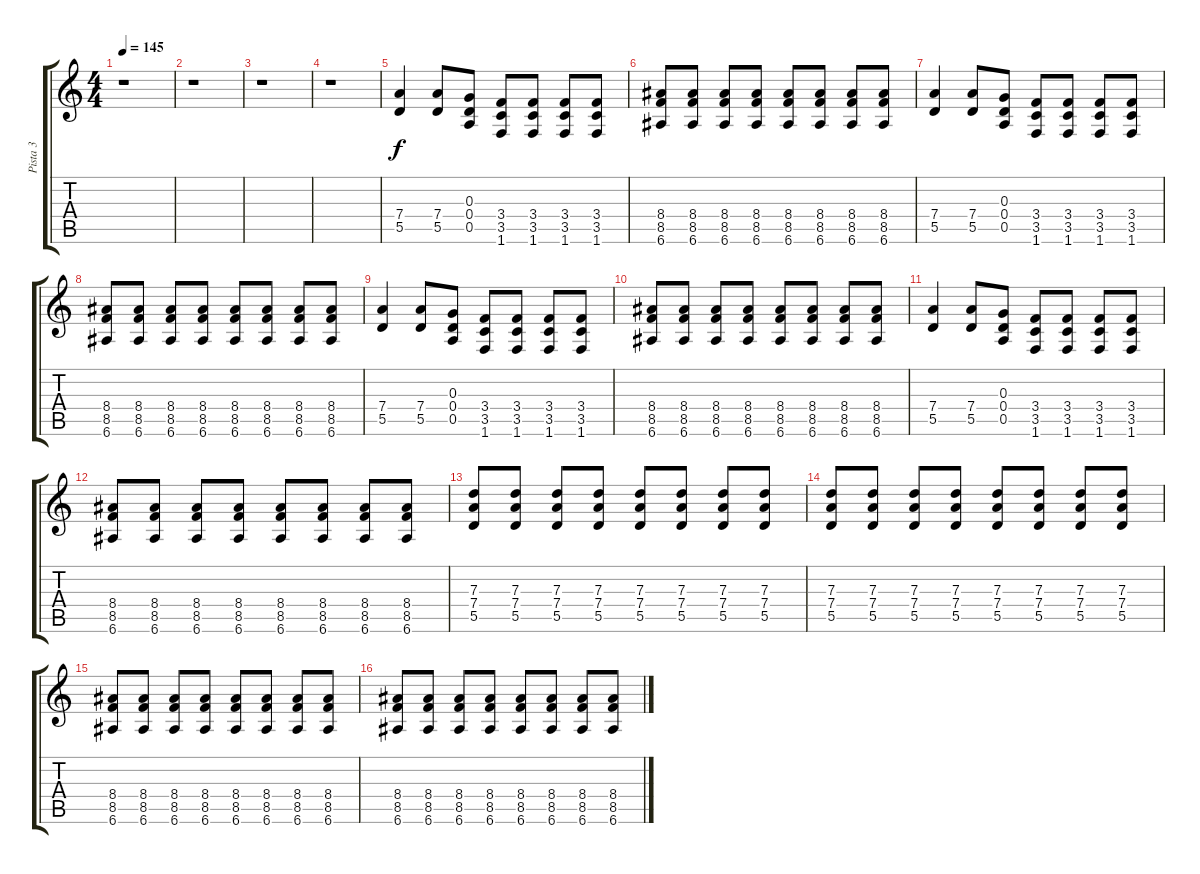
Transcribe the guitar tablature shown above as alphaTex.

\track ("Pista 3" "Pista 3") {instrument distortionguitar}
\staff {score tabs}
\tuning (E4 B3 G3 D3 A2 E2) {hide}
\ts (4 4)
\tempo 145
\clef g2
\ks c
r.1{dy f instrument distortionguitar} |
r.1 |
r.1 |
r.1 |
(7.4 5.5).4 (7.4 5.5).8 (0.3 0.4 0.5).8 (3.4 3.5 1.6).8 (3.4 3.5 1.6).8 (3.4 3.5 1.6).8 (3.4 3.5 1.6).8 |
(8.4 8.5 6.6).8 (8.4 8.5 6.6).8 (8.4 8.5 6.6).8 (8.4 8.5 6.6).8 (8.4 8.5 6.6).8 (8.4 8.5 6.6).8 (8.4 8.5 6.6).8 (8.4 8.5 6.6).8 |
(7.4 5.5).4 (7.4 5.5).8 (0.3 0.4 0.5).8 (3.4 3.5 1.6).8 (3.4 3.5 1.6).8 (3.4 3.5 1.6).8 (3.4 3.5 1.6).8 |
(8.4 8.5 6.6).8 (8.4 8.5 6.6).8 (8.4 8.5 6.6).8 (8.4 8.5 6.6).8 (8.4 8.5 6.6).8 (8.4 8.5 6.6).8 (8.4 8.5 6.6).8 (8.4 8.5 6.6).8 |
(7.4 5.5).4 (7.4 5.5).8 (0.3 0.4 0.5).8 (3.4 3.5 1.6).8 (3.4 3.5 1.6).8 (3.4 3.5 1.6).8 (3.4 3.5 1.6).8 |
(8.4 8.5 6.6).8 (8.4 8.5 6.6).8 (8.4 8.5 6.6).8 (8.4 8.5 6.6).8 (8.4 8.5 6.6).8 (8.4 8.5 6.6).8 (8.4 8.5 6.6).8 (8.4 8.5 6.6).8 |
(7.4 5.5).4 (7.4 5.5).8 (0.3 0.4 0.5).8 (3.4 3.5 1.6).8 (3.4 3.5 1.6).8 (3.4 3.5 1.6).8 (3.4 3.5 1.6).8 |
(8.4 8.5 6.6).8 (8.4 8.5 6.6).8 (8.4 8.5 6.6).8 (8.4 8.5 6.6).8 (8.4 8.5 6.6).8 (8.4 8.5 6.6).8 (8.4 8.5 6.6).8 (8.4 8.5 6.6).8 |
(7.3 7.4 5.5).8 (7.3 7.4 5.5).8 (7.3 7.4 5.5).8 (7.3 7.4 5.5).8 (7.3 7.4 5.5).8 (7.3 7.4 5.5).8 (7.3 7.4 5.5).8 (7.3 7.4 5.5).8 |
(7.3 7.4 5.5).8 (7.3 7.4 5.5).8 (7.3 7.4 5.5).8 (7.3 7.4 5.5).8 (7.3 7.4 5.5).8 (7.3 7.4 5.5).8 (7.3 7.4 5.5).8 (7.3 7.4 5.5).8 |
(8.4 8.5 6.6).8 (8.4 8.5 6.6).8 (8.4 8.5 6.6).8 (8.4 8.5 6.6).8 (8.4 8.5 6.6).8 (8.4 8.5 6.6).8 (8.4 8.5 6.6).8 (8.4 8.5 6.6).8 |
(8.4 8.5 6.6).8 (8.4 8.5 6.6).8 (8.4 8.5 6.6).8 (8.4 8.5 6.6).8 (8.4 8.5 6.6).8 (8.4 8.5 6.6).8 (8.4 8.5 6.6).8 (8.4 8.5 6.6).8
